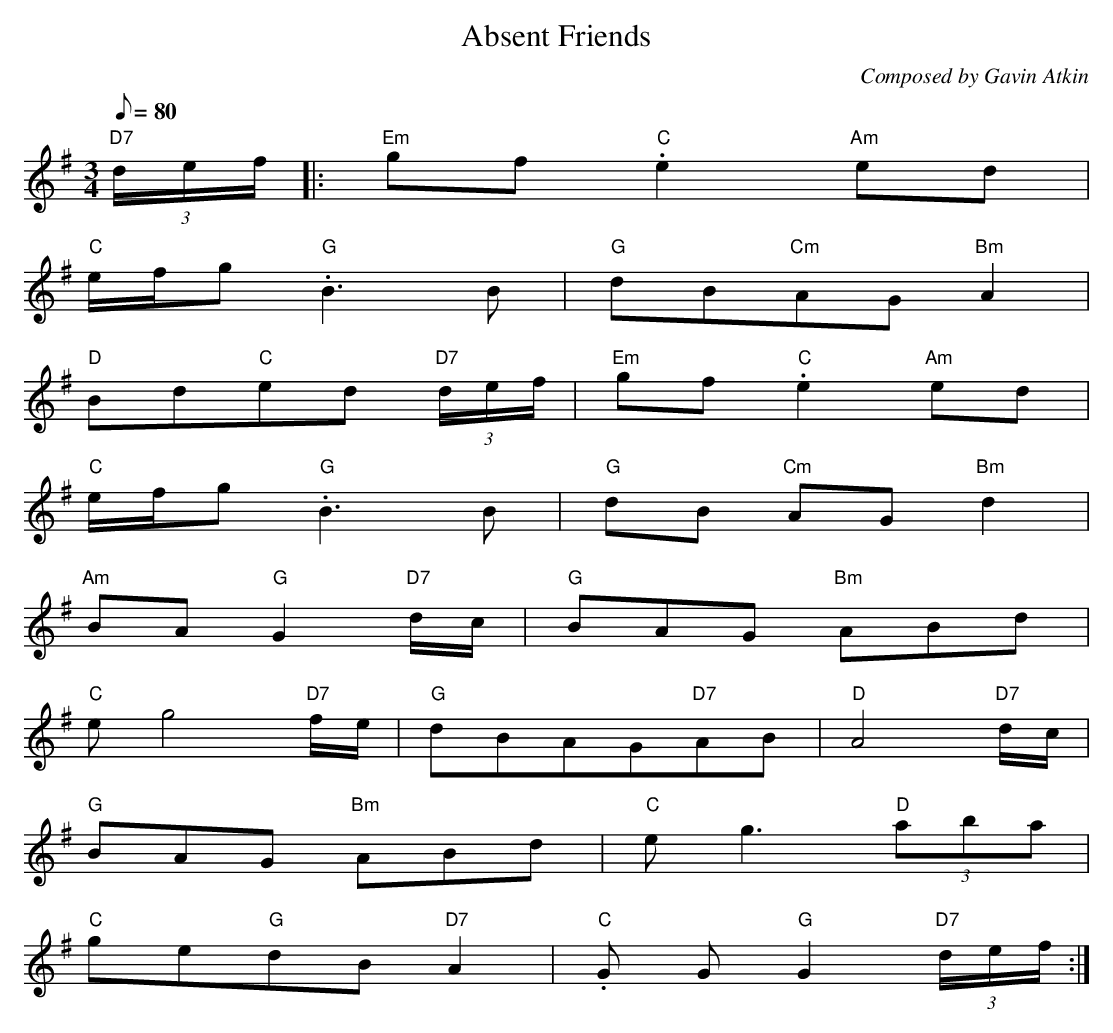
X:1
T:Absent Friends
M:3/4
L:1/8
Q:80
C:Composed by Gavin Atkin
K:G
"D7" (3d/2e/2f/2 |: "Em" gf "C" .e2 "Am" ed |
 "C" e/2f/2g "G" .B3 B |"G" dB"Cm"AG "Bm" A2 |
 "D" Bd"C"ed "D7"(3d/2e/2f/2 | "Em" gf "C" .e2 "Am" ed |
 "C" e/2f/2g "G" .B3 B | "G" dB "Cm" AG "Bm" d2 |
 "Am" BA "G" G2 "D7" d/2c/2 |"G" BAG "Bm" ABd |
 "C" eg4 "D7" f/2e/2 |"G"dBAG"D7"AB|"D"A4 "D7"d/2c/2|
 "G" BAG "Bm" ABd | "C" eg3 "D" (3 aba |
"C" ge"G"dB "D7"A2 | "C" .G G "G"G2 "D7"(3d/2e/2f/2 :|
